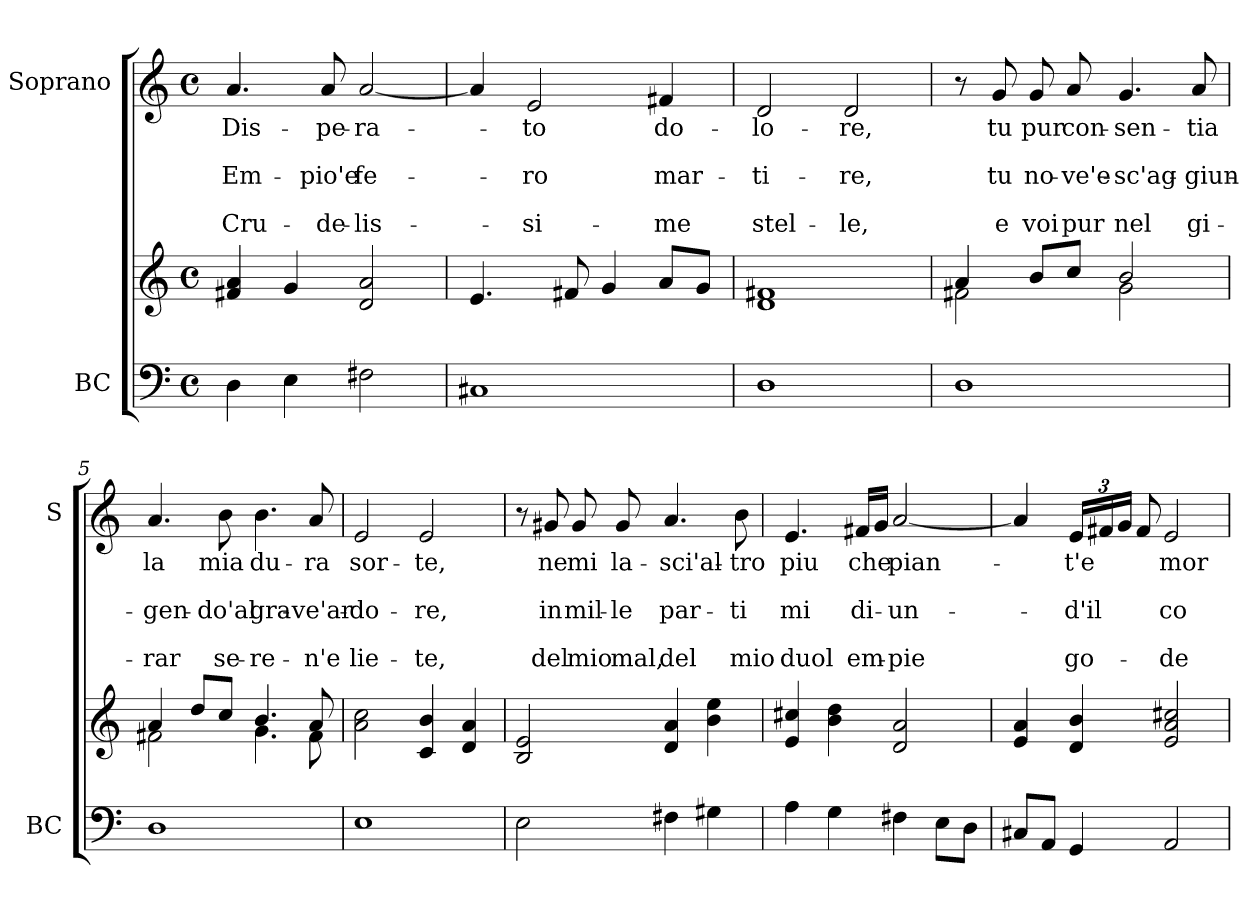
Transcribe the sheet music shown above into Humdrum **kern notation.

**kern	**kern	**kern	**text	**text	**text	**text	**text
*part2	*part2	*part1	*part1	*part1	*part1	*part1	*part1
*staff3	*staff2	*staff1	*staff1	*staff1	*staff1	*staff1	*staff1
*I"BC	*	*I"Soprano	*	*	*	*	*
*I'BC	*	*I'S	*	*	*	*	*
*clefF4	*clefG2	*clefG2	*	*	*	*	*
*k[]	*k[]	*k[]	*	*	*	*	*
*C:	*C:	*C:	*	*	*	*	*
*M4/4	*M4/4	*M4/4	*	*	*	*	*
*met(c)	*met(c)	*met(c)	*	*	*	*	*
=1	=1	=1	=1	=1	=1	=1	=1
4D\	4f#X/ 4a/	4.a/	Dis-	.	Em-	.	Cru-
4E\	4g/	.	.	.	.	.	.
.	.	8a/	-pe-	.	-pio'e	.	-de-
2F#X\	2d/ 2a/	[2a/	-ra-	.	fe-	.	-lis-
=2	=2	=2	=2	=2	=2	=2	=2
1C#X	4.e/	4a/]	.	.	.	.	.
.	.	2e/	-to	.	-ro	.	-si-
.	8f#X/	.	.	.	.	.	.
.	4g/	.	.	.	.	.	.
.	8a/L	4f#X/	do-	.	mar-	.	-me
.	8g/J	.	.	.	.	.	.
=3	=3	=3	=3	=3	=3	=3	=3
1D	1d 1f#X	2d/	-lo-	.	-ti-	.	stel-
.	.	2d/	-re,	.	-re,	.	-le,
=4	=4	=4	=4	=4	=4	=4	=4
*	*^	*	*	*	*	*	*
1D	4a/	2f#X\	8r	.	.	.	.	.
.	.	.	8g/	tu	.	tu	.	e
.	8b/L	.	8g/	pur	.	no-	.	voi
.	8cc/J	.	8a/	con-	.	-ve'e-	.	pur
.	2b/	2g\	4.g/	-sen-	.	-sc'ag-	.	nel
.	.	.	8a/	-tia	.	-giun-	.	gi-
!!LO:LB:g=z
=5	=5	=5	=5	=5	=5	=5	=5	=5
1D	4a/	2f#X\	4.a/	la	.	-gen-	.	-rar
.	8dd/L	.	.	.	.	.	.	.
.	8cc/J	.	8b\	mia	.	-do'al	.	se-
.	4.b/	4.g\	4.b\	du-	.	gra-	.	-re-
.	8a/	8f#\	8a/	-ra	.	-ve'ar-	.	-n'e
*	*v	*v	*	*	*	*	*	*
=6	=6	=6	=6	=6	=6	=6	=6
1E	2a\ 2cc\	2e/	sor-	.	-do-	.	lie-
.	4c/ 4b/	2e/	-te,	.	-re,	.	-te,
.	4d/ 4a/	.	.	.	.	.	.
=7	=7	=7	=7	=7	=7	=7	=7
2E\	2B/ 2e/	8r	.	.	.	.	.
.	.	8g#X/	ne	.	in	.	del
.	.	8g#/	mi	.	mil-	.	mio
.	.	8g#/	la-	.	-le	.	mal,
4F#X\	4d/ 4a/	4.a/	-sci'al-	.	par-	.	del
4G#X\	4b\ 4ee\	.	.	.	.	.	.
.	.	8b\	-tro	.	-ti	.	mio
=8	=8	=8	=8	=8	=8	=8	=8
4A\	4e/ 4cc#X/	4.e/	piu	.	mi	.	duol
4G\	4b\ 4dd\	.	.	.	.	.	.
.	.	16f#X/LL	che	.	di-	.	em-
.	.	16g/JJ	.	.	.	.	.
4F#X\	2d/ 2a/	[2a/	pian-	.	-un-	.	-pie
8E\L	.	.	.	.	.	.	.
8D\J	.	.	.	.	.	.	.
!!LO:LB:g=z
=9	=9	=9	=9	=9	=9	=9	=9
8C#X/L	4e/ 4a/	4a/]	.	.	.	.	.
8AA/J	.	.	.	.	.	.	.
4GG/	4d/ 4b/	24e/LL	-t'e	.	-d'il	.	go-
.	.	24f#X/	.	.	.	.	.
.	.	24g/JJ	.	.	.	.	.
.	.	8f#/	.	.	.	.	.
2AA/	2e/ 2a/ 2cc#X/	2e/	mor-	.	co	.	-de-
=	=	=	=	=	=	=	=
*-	*-	*-	*-	*-	*-	*-	*-
